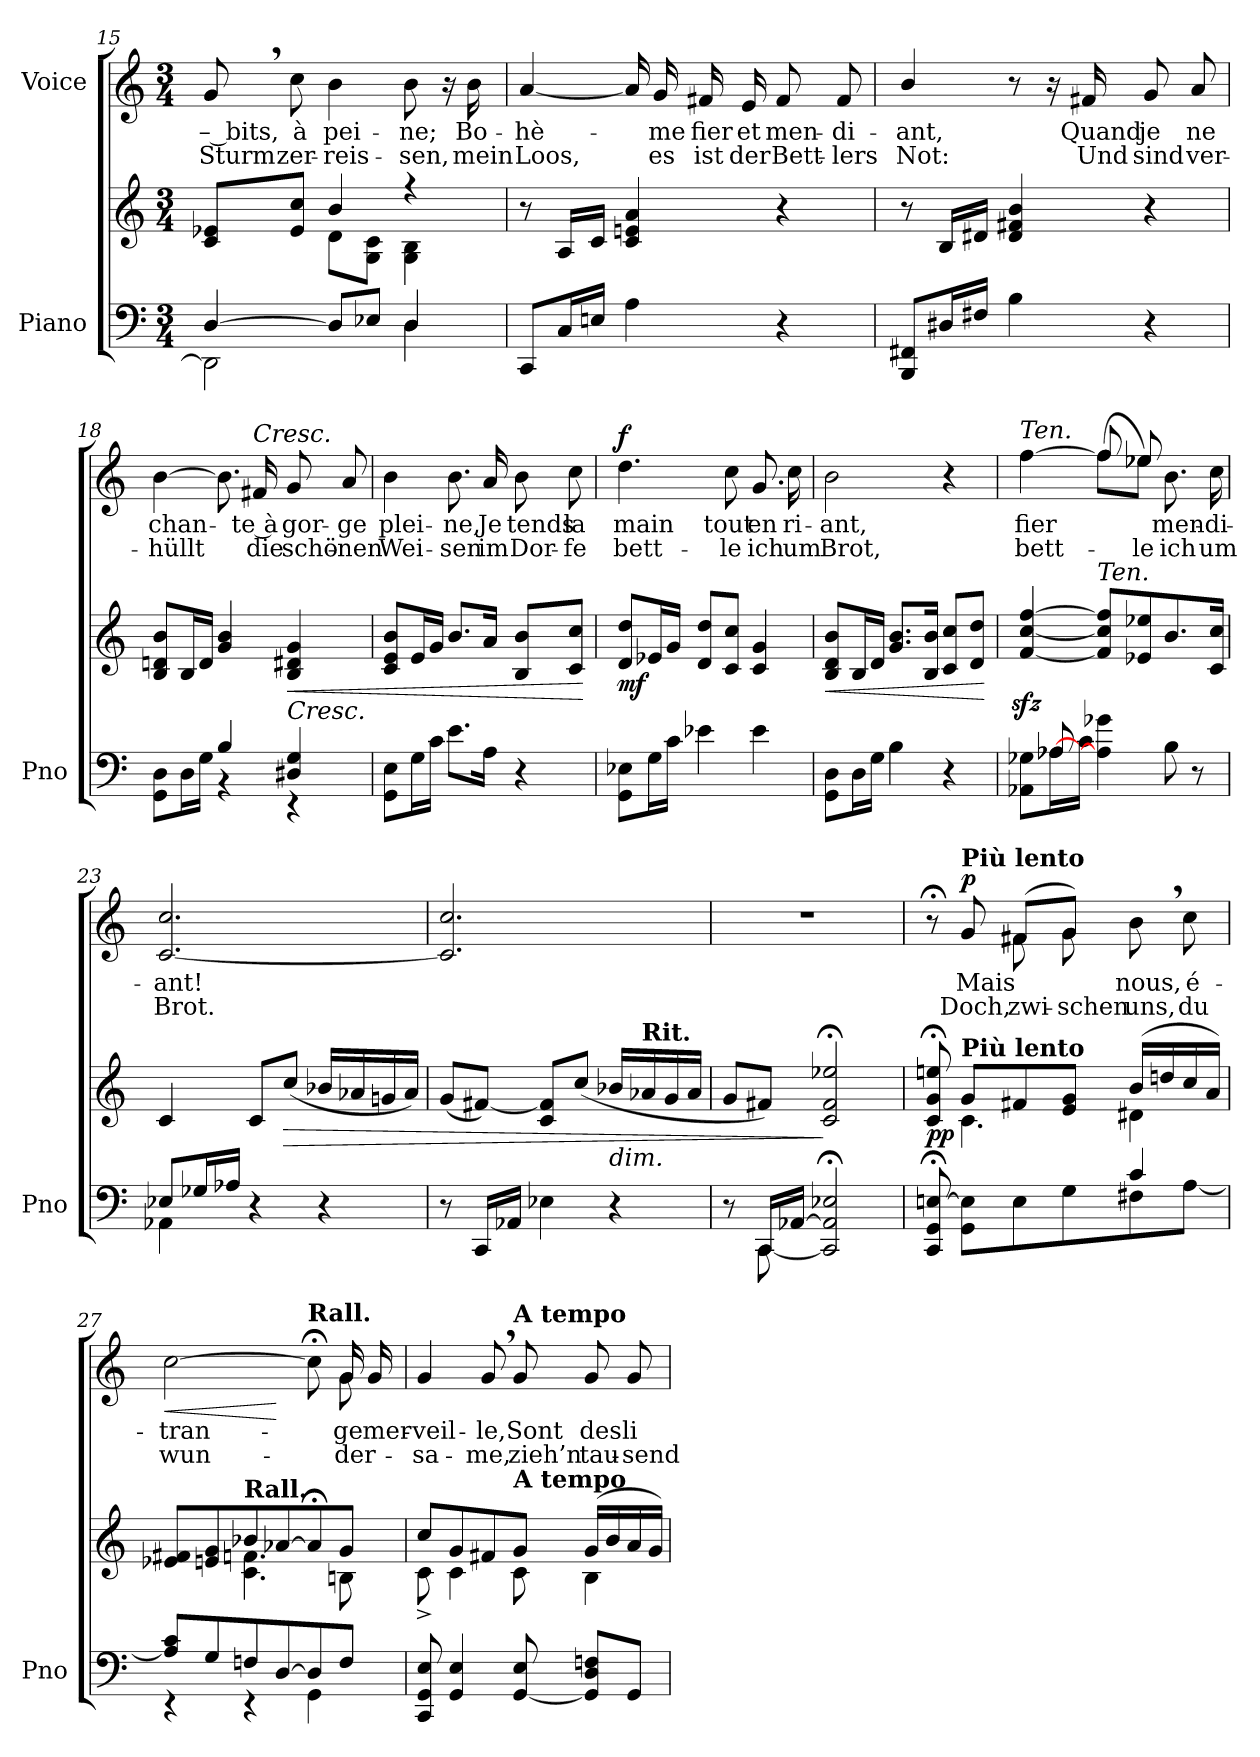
**kern	**kern	**dynam	**kern	**text	**text	**dynam
*part2	*part2	*part2	*part1	*part1	*part1	*part1
*staff3	*staff2	*staff2/3	*staff1	*staff1	*staff1	*staff1
*I"Piano	*	*	*I"Voice	*	*	*
*I'Pno	*	*	*	*	*	*
*clefF4	*clefG2	*	*clefG2	*	*	*
*k[]	*k[]	*	*k[]	*	*	*
*M3/4	*M3/4	*	*M3/4	*	*	*
=15	=15	=15	=15	=15	=15	=15
*^	*^	*	*	*	*	*
[4D/	2DD\]	8c/ 8e-X/L	4ryy	.	8g,/	-– bits,	Sturm	.
.	.	8e-/ 8cc/J	.	.	8cc\	à	zer-	.
8D/L]	.	4b/	8d\L	.	4b\	pei-	-reis-	.
8E-X/J	.	.	8G\ 8c\J	.	.	.	.	.
4D/	4D\	4r	4G\ 4B\	.	8b\	-ne;	-sen,	.
.	.	.	.	.	16r	.	.	.
.	.	.	.	.	16b\	Bo-	mein	.
*v	*v	*	*	*	*	*	*	*
*	*v	*v	*	*	*	*	*
=16	=16	=16	=16	=16	=16	=16
8CC/L	8r	.	[4a/	-hè-	Loos,	.
16C/L	16A/LL	.	.	.	.	.
16En/JJ	16c/JJ	.	.	.	.	.
4A\	4c/ 4en/ 4a/	.	16a/]	.	.	.
.	.	.	16g/	-me	es	.
.	.	.	16f#X/	fier	ist	.
.	.	.	16e/	et	der	.
4r	4r	.	8f#/	men-	Bett-	.
.	.	.	8f#/	-di-	-lers	.
=17	=17	=17	=17	=17	=17	=17
8BBB/ 8FF#X/L	8r	.	4b/	-ant,	Not:	.
16D#X/L	16B/LL	.	.	.	.	.
16F#X/JJ	16d#X/JJ	.	.	.	.	.
4B\	4d#/ 4f#X/ 4b/	.	8r	.	.	.
.	.	.	16r	.	.	.
.	.	.	16f#X/	Quand	Und	.
4r	4r	.	8g/	je	sind	.
.	.	.	8a/	ne	ver-	.
=18	=18	=18	=18	=18	=18	=18
*^	*	*	*	*	*	*
8GG\ 8D\L	4ryy	8B/ 8dn/ 8b/L	.	[4b\	chan-	-hüllt	.
16D\L	.	16B/L	.	.	.	.	.
16G\JJ	.	16d/JJ	.	.	.	.	.
4B/	4r	4g/ 4b/	.	8.b\]	.	.	.
!	!	!	!	!LO:TX:a:i:t=Cresc.	!	!	!
.	.	.	.	16f#X/	te à	die	.
!	!	!LO:TX:b:i:t=Cresc.	!	!	!	!	!
!	!	!	!LO:HP:b	!	!	!	!
4D#X/ 4G/	4r	4B/ 4d#X/ 4g/	<	8g/	gor-	schö-	.
.	.	.	.	8a/	-ge	-nen	.
*v	*v	*	*	*	*	*	*
=19	=19	=19	=19	=19	=19	=19
8GG\ 8E\L	8c/ 8e/ 8b/L	.	4b\	plei-	Wei-	.
16G\L	16e/L	.	.	.	.	.
16c\JJ	16g/JJ	.	.	.	.	.
8.e\L	8.b/L	.	8.b\	-ne,	-sen	.
16A\Jk	16a/Jk	.	16a/	Je	im	.
4r	8B/ 8b/L	.	8b\	tends	Dor-	.
.	8c/ 8cc/J	.	8cc\	la	-fe	.
.	.	[	.	.	.	.
=20	=20	=20	=20	=20	=20	=20
!	!	!LO:DY:b	!	!	!	!LO:DY:a
8GG\ 8E-X\L	8d/ 8dd/L	mf	4.dd\	main	bett-	f
16G\L	16e-X/L	.	.	.	.	.
16c\JJ	16g/JJ	.	.	.	.	.
4e-X\	8d/ 8dd/L	.	.	.	.	.
.	8c/ 8cc/J	.	8cc\	tout	le	.
4e-\	4c/ 4g/	.	8.g/	en	ich	.
.	.	.	16cc\	ri-	um	.
=21	=21	=21	=21	=21	=21	=21
!	!	!LO:HP:b	!	!	!	!
8GG\ 8D\L	8B/ 8d/ 8b/L	<	2b\	-ant,	Brot,	.
16D\L	16B/L	.	.	.	.	.
16G\JJ	16d/JJ	.	.	.	.	.
4B\	8.g/ 8.b/L	.	.	.	.	.
.	16B/ 16b/Jk	.	.	.	.	.
4r	8c/ 8cc/L	.	4r	.	.	.
.	8d/ 8dd/J	.	.	.	.	.
.	.	[	.	.	.	.
=22	=22	=22	=22	=22	=22	=22
*^	*	*	*^	*	*	*
!	!	!	!	!LO:TX:i:t=Ten.	!	!	!	!
8AA-X\ 8G-X\L	8ryy	[4f/zz< [4cc/zz< [4ff/zz<	.	[>4ff\	4ryy	-fier	bett-	.
[16A-X\L	8A-/	.	.	.	.	.	.	.
16c\JJ	.	.	.	.	.	.	.	.
!	!	!LO:TX:i:t=Ten.	!	!	!	!	!	!
4A-\] 4g-X\	2ryy	8f/] 8cc/] 8ff/]L	.	(8ff\L]	8ff/	.	.	.
.	.	8e-X/ 8ee-X/	.	8ee-X\J)	8ee-/	.	-le	.
8B\	.	8.b/	.	8.b\	4ryy	men-	ich	.
8r	.	.	.	.	.	.	.	.
.	.	16c/ 16cc/Jk	.	16cc\	.	-di-	um	.
=23	=23	=23	=23	=23	=23	=23	=23	=23
8E-X/L	4AA-X\	4c/	.	[2.c/ 2.cc/	4ryy	-ant!	Brot.	.
16G-X/L	.	.	.	.	.	.	.	.
16A-X/JJ	.	.	.	.	.	.	.	.
4r	2ryy	8c/L	.	.	4ryy	.	.	.
!	!	!	!LO:HP:b	!	!	!	!	!
.	.	(8cc/J	>	.	.	.	.	.
4r	.	16b-X/LL	.	.	4ryy	.	.	.
.	.	16a-X/	.	.	.	.	.	.
.	.	16gn/	.	.	.	.	.	.
.	.	16a-/JJ)	.	.	.	.	.	.
*v	*v	*	*	*v	*v	*	*	*
=24	=24	=24	=24	=24	=24	=24
8r	(8g/L	.	2.c/] 2.cc/	.	.	.
16CC/LL	[>8f#X/J)	.	.	.	.	.
16AA-X/JJ	.	.	.	.	.	.
4E-X\	8c/ 8f#/]L	.	.	.	.	.
.	(8cc/J	.	.	.	.	.
!	!LO:TX:b:i:t=dim.	!	!	!	!	!
4r	16b-X/LL	.	.	.	.	.
!	!LO:TX:a:B:t=Rit.	!	!	!	!	!
.	16a-X/	.	.	.	.	.
.	16g/	.	.	.	.	.
.	16a-/JJ	.	.	.	.	.
=25	=25	=25	=25	=25	=25	=25
*^	*	*	*	*	*	*
8r	8ryy	8g/L	.	2.r	.	.	.
16CC/LL	[8CC\	8f#X/J)	.	.	.	.	.
[<16AA-X/JJ	.	.	.	.	.	.	.
2CC/];< 2AA-/];< 2E-X/;<	2ryy	2c/;< 2f#/;< 2ee-X/;<	]	.	.	.	.
=26	=26	=26	=26	=26	=26	=26	=26
*	*	*^	*	*^	*	*	*
!	!	!	!	!LO:DY:b	!	!	!	!	!
8CC/; 8GG/; [8En/;	8ryy	8c/;< 8g/;< 8een/;<	8ryy	pp	8r;<	4ryy	.	.	.
!	!	!	!	!	!LO:TX:a:B:t=Più lento	!	!	!	!
!	!	!LO:TX:a:B:t=Più lento	!	!	!	!	!	!	!
!	!	!	!	!	!	!	!	!	!LO:DY:a
8ryy	8GG\ 8E\]L	8g/L	4.c\	.	8g/	.	Mais	Doch,	p
4ryy	8E\	8f#X/	.	.	(8f#X/L	8f#\	.	zwi-	.
.	8G\	8e/ 8g/J	.	.	8g/J)	8g\	.	-schen	.
4c/	8F#X\	(16b/LL	4d#X\	.	8b,\	4ryy	nous,	uns,	.
.	.	16ddn/	.	.	.	.	.	.	.
.	[>8A\J	16cc/	.	.	8cc\	.	é-	du	.
.	.	16a/JJ)	.	.	.	.	.	.	.
=27	=27	=27	=27	=27	=27	=27	=27	=27	=27
!	!	!	!	!	!	!	!	!	!LO:HP:b
8A/] 8c/L	4r	8e-X/ 8f#X/L	4ryy	.	[2cc\	4.ryy	-tran-	wun-	<
8G/	.	8en/ 8g/	.	.	.	.	.	.	.
!	!	!LO:TX:a:B:t=Rall.	!	!	!	!	!	!	!
8Fn/	4r	8b-X/	4.c\ 4.fn\	.	.	.	.	.	.
[8D/	.	[8a-X/	.	.	.	8ryy	.	.	[
!	!	!	!	!	!LO:TX:a:B:t=Rall.	!	!	!	!
8D/]	4GG\	8a-;</]	.	.	8cc;<\]	8ryy	.	.	.
8F/J	.	8g/J	8Bn\	.	16g/	8g\	-ge	-der-	.
.	.	.	.	.	16g/	.	mer-	.	.
*v	*v	*	*	*	*v	*v	*	*	*
=28	=28	=28	=28	=28	=28	=28	=28
8CC/ 8GG/ 8E/	8cc/L	8c^\	.	4g/	-veil-	-sa-	.
4GG/ 4E/	8g/	4c\	.	.	.	.	.
.	8f#X/	.	.	8g,/	-le,	-me,	.
!	!	!	!	!LO:TX:a:B:t=A tempo	!	!	!
!	!LO:TX:a:B:t=A tempo	!	!	!	!	!	!
[<8GG/ 8E/	8g/J	8c\	.	8g/	Sont	zieh’n	.
8GG/] 8D/ 8Fn/L	(<16g/LL	4B\	.	8g/	des	tau-	.
.	16b/	.	.	.	.	.	.
8GG/J	16a/	.	.	8g/	li-	-send	.
.	16g/JJ)	.	.	.	.	.	.
*	*v	*v	*	*	*	*	*
=	=	=	=	=	=	=
*-	*-	*-	*-	*-	*-	*-
